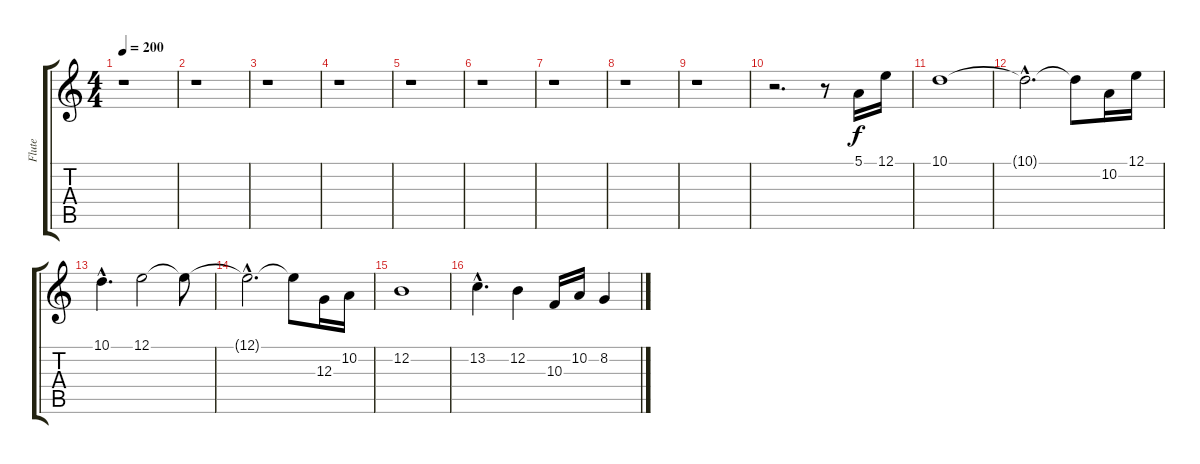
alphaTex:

\track ("Flute" "Flute") {instrument shakuhachi}
\staff {score tabs}
\tuning (E4 B3 G3 D3 A2 E2) {hide}
\ts (4 4)
\tempo 200
\clef g2
\ks c
r.1{dy f} |
r.1 |
r.1 |
r.1 |
r.1 |
r.1 |
r.1 |
r.1 |
r.1 |
r.2{d} r.8 5.1.16 12.1.16 |
10.1.1 |
10.1{hac t}.2{d} 10.1{t}.8 10.2.16 12.1.16 |
10.1{hac}.4{d} 12.1.2 12.1{t}.8 |
12.1{hac t}.2{d} 12.1{t}.8 12.3.16 10.2.16 |
12.2.1 |
13.2{hac}.4{d} 12.2.4 10.3.16 10.2.16 8.2.4
